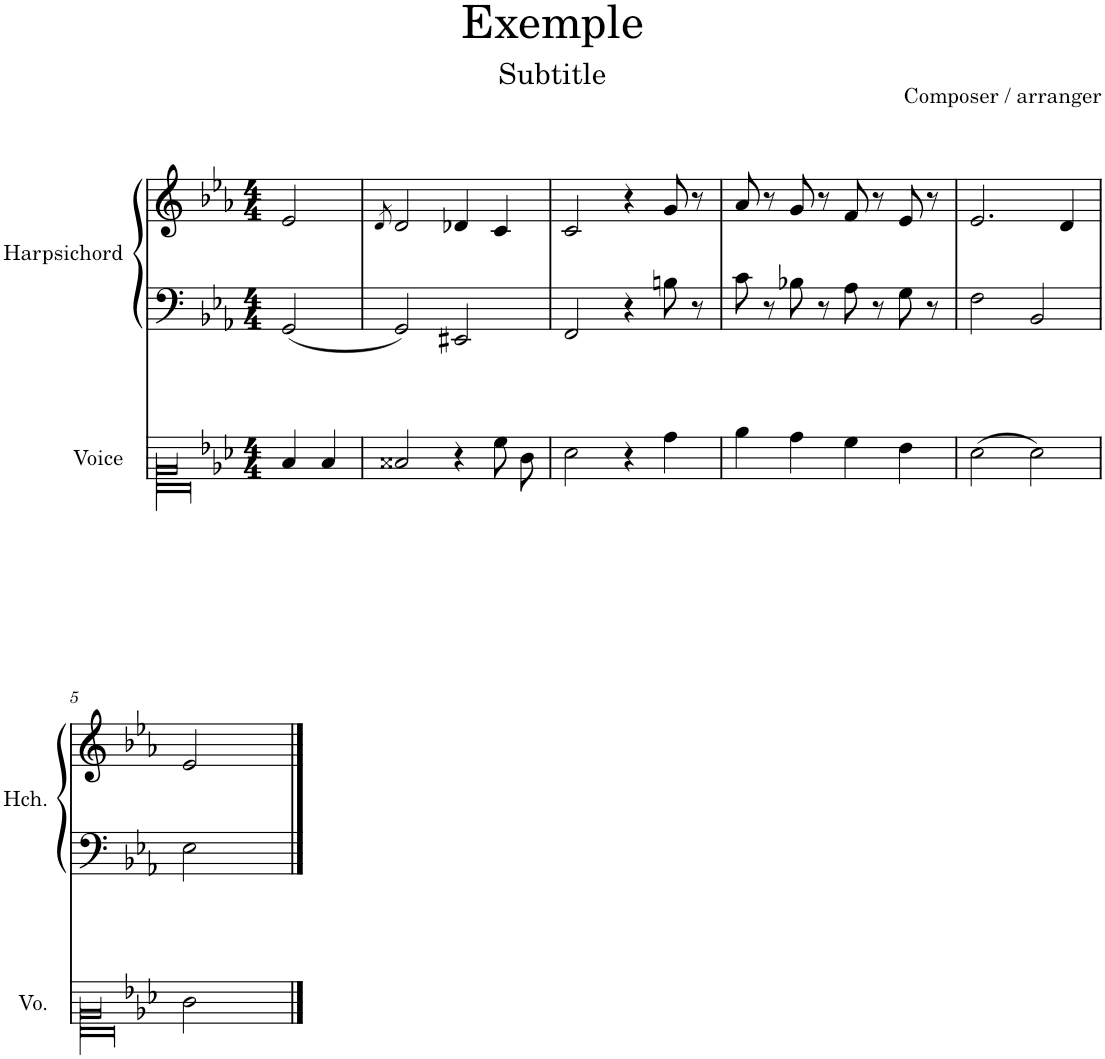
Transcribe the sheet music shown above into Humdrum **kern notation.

**kern	**kern	**kern
*part2	*part1	*part1
*staff3	*staff2	*staff1
*I"Voice	*I"Harpsichord	*
*I'Vo.	*I'Hch.	*
*clefC1	*clefF4	*clefG2
*k[b-e-a-]	*k[b-e-a-]	*k[b-e-a-]
*M4/4	*M4/4	*M4/4
=	=	=
4f/	2GG/	2e-/
4f/	.	.
=1	=1	=1
.	.	8qd/
2f##X/	2GG/	2d/
4r	2EE#X/	4d-X/
8cc\L	.	4c/
8g\J	.	.
=2	=2	=2
2a-\	2FF/	2c/
4r	4r	4r
4dd\	8Bn\	8g/
.	8r	8r
=3	=3	=3
4ee-\	8c\	8a-/
.	8r	8r
4dd\	8B-X\	8g/
.	8r	8r
4cc\	8A-\	8f/
.	8r	8r
4b-\	8G\	8e-/
.	8r	8r
=4	=4	=4
(2a-\	2F\	2.e-/
2a-\)	2BB-/	.
.	.	4d/
!!LO:LB:g=z
=5	=5	=5
2g\	2E-\	2e-/
2ryy	2ryy	2ryy
==	==	==
*-	*-	*-
